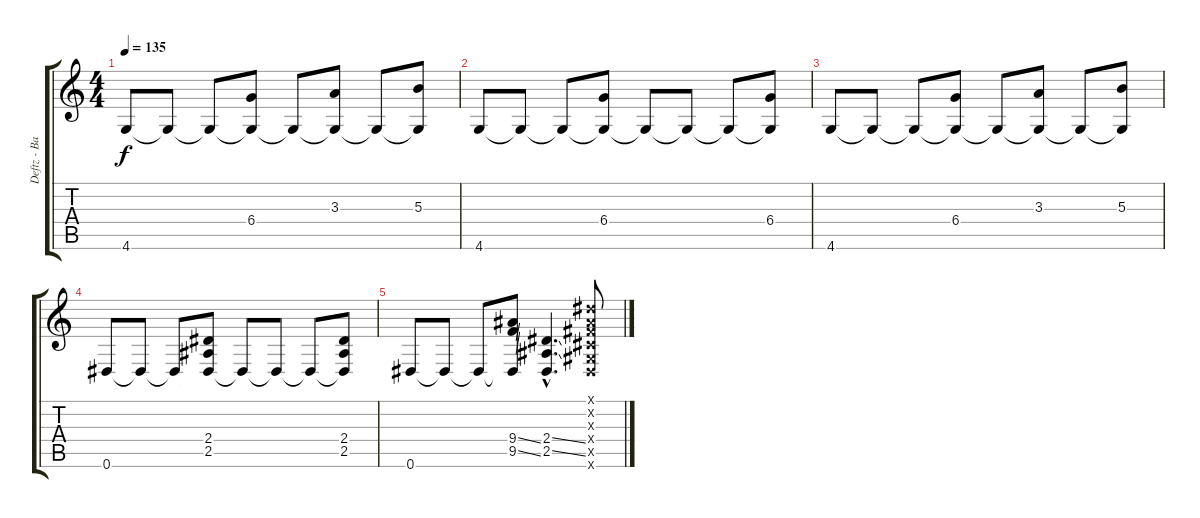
\track ("Deftz - Base" "Deftz - Ba") {instrument distortionguitar}
\staff {score tabs}
\tuning (Eb4 Bb3 Gb3 Db3 Ab2 Eb2) {hide}
\ts (4 4)
\tempo 135
\clef g2
\ks c
4.6.8{dy f} 4.6{t}.8 4.6{t}.8 (6.4 4.6{t}).8 4.6{t}.8 (3.3 4.6{t}).8 4.6{t}.8 (5.3 4.6{t}).8 |
4.6.8 4.6{t}.8 4.6{t}.8 (6.4 4.6{t}).8 4.6{t}.8 4.6{t}.8 4.6{t}.8 (6.4 4.6{t}).8 |
4.6.8 4.6{t}.8 4.6{t}.8 (6.4 4.6{t}).8 4.6{t}.8 (3.3 4.6{t}).8 4.6{t}.8 (5.3 4.6{t}).8 |
0.6.8 0.6{t}.8 0.6{t}.8 (2.4 2.5 0.6{t}).8 0.6{t}.8 0.6{t}.8 0.6{t}.8 (2.4 2.5 0.6{t}).8 |
0.6.8 0.6{t}.8 0.6{t}.8 (9.4{ss} 9.5{ss} 0.6{t}).8 (2.4{ss hac} 2.5{ss hac} 0.6{hac t}).4{d} (0.1{x} 0.2{x} 0.3{x} 0.4{x} 0.5{x} 0.6{x}).8
